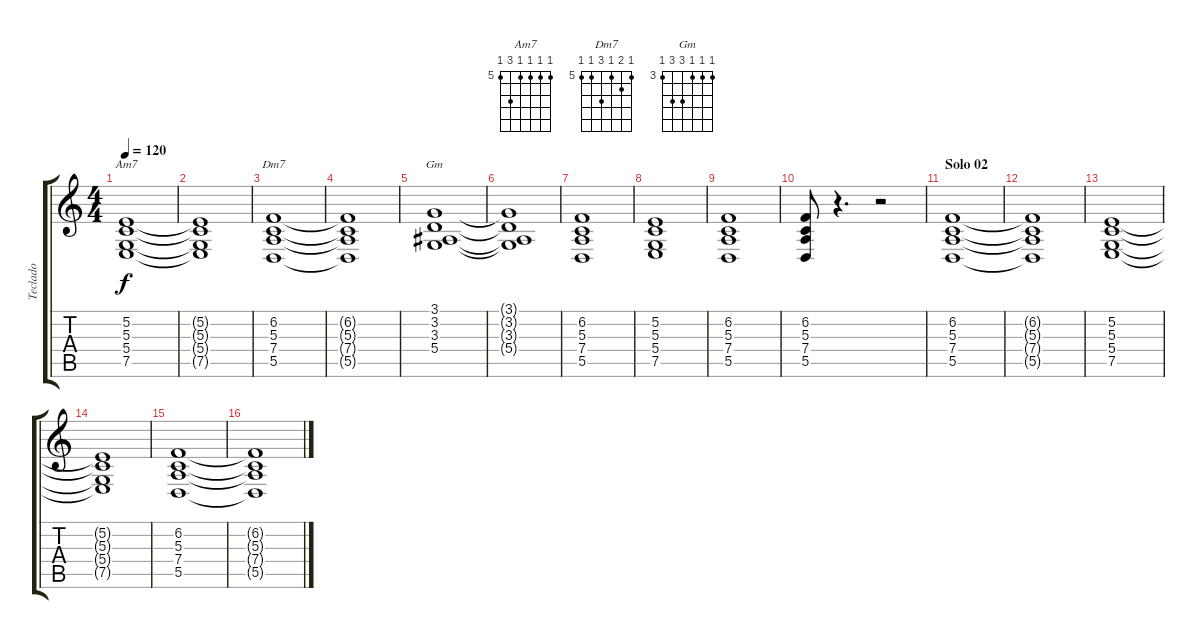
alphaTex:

\track ("Teclado" "Teclado") {instrument electricpiano2}
\staff {score tabs}
\tuning (E4 B3 G3 D3 A2 E2) {hide}
\chord ("Am7" 5 5 5 5 7 5) {firstfret 5}
\chord ("Dm7" 5 6 5 7 5 5) {firstfret 5}
\chord ("Gm" 3 3 3 5 5 3) {firstfret 3}
\ts (4 4)
\tempo 120
\clef g2
\ks c
(5.2 5.3 5.4 7.5).1{ch "Am7" dy f} |
(5.2{t} 5.3{t} 5.4{t} 7.5{t}).1 |
(6.2 5.3 7.4 5.5).1{ch "Dm7"} |
(6.2{t} 5.3{t} 7.4{t} 5.5{t}).1 |
(3.1 3.2 3.3 5.4).1{ch "Gm"} |
(3.1{t} 3.2{t} 3.3{t} 5.4{t}).1 |
(6.2 5.3 7.4 5.5).1 |
(5.2 5.3 5.4 7.5).1 |
(6.2 5.3 7.4 5.5).1 |
(6.2 5.3 7.4 5.5).8 r.4{d} r.2 |
\section ("" "Solo 02")
(6.2 5.3 7.4 5.5).1 |
(6.2{t} 5.3{t} 7.4{t} 5.5{t}).1 |
(5.2 5.3 5.4 7.5).1 |
(5.2{t} 5.3{t} 5.4{t} 7.5{t}).1 |
(6.2 5.3 7.4 5.5).1 |
(6.2{t} 5.3{t} 7.4{t} 5.5{t}).1
